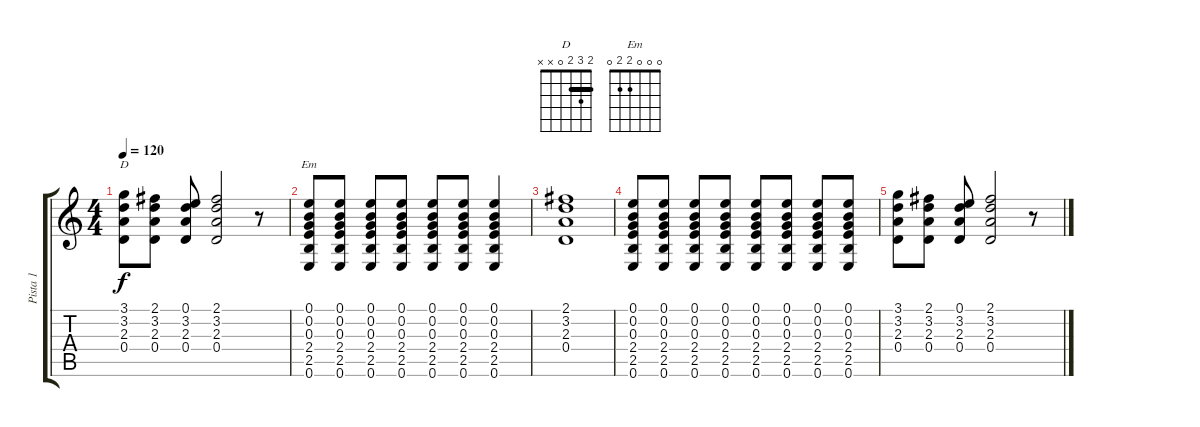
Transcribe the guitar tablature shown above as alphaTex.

\track ("Pista 1" "Pista 1") {instrument acousticguitarnylon}
\staff {score tabs}
\tuning (E4 B3 G3 D3 A2 E2) {hide}
\chord ("D" 2 3 2 0 x x) {barre 2}
\chord ("Em" 0 0 0 2 2 0)
\ts (4 4)
\tempo 120
\clef g2
\ks c
(3.1 3.2 2.3 0.4).8{ch "D" dy f} (2.1 3.2 2.3 0.4).8 (0.1 3.2 2.3 0.4).8 (2.1 3.2 2.3 0.4).2 r.8 |
(0.1 0.2 0.3 2.4 2.5 0.6).8{ch "Em"} (0.1 0.2 0.3 2.4 2.5 0.6).8 (0.1 0.2 0.3 2.4 2.5 0.6).8 (0.1 0.2 0.3 2.4 2.5 0.6).8 (0.1 0.2 0.3 2.4 2.5 0.6).8 (0.1 0.2 0.3 2.4 2.5 0.6).8 (0.1 0.2 0.3 2.4 2.5 0.6).4 |
(2.1 3.2 2.3 0.4).1 |
(0.1 0.2 0.3 2.4 2.5 0.6).8 (0.1 0.2 0.3 2.4 2.5 0.6).8 (0.1 0.2 0.3 2.4 2.5 0.6).8 (0.1 0.2 0.3 2.4 2.5 0.6).8 (0.1 0.2 0.3 2.4 2.5 0.6).8 (0.1 0.2 0.3 2.4 2.5 0.6).8 (0.1 0.2 0.3 2.4 2.5 0.6).8 (0.1 0.2 0.3 2.4 2.5 0.6).8 |
(3.1 3.2 2.3 0.4).8 (2.1 3.2 2.3 0.4).8 (0.1 3.2 2.3 0.4).8 (2.1 3.2 2.3 0.4).2 r.8
